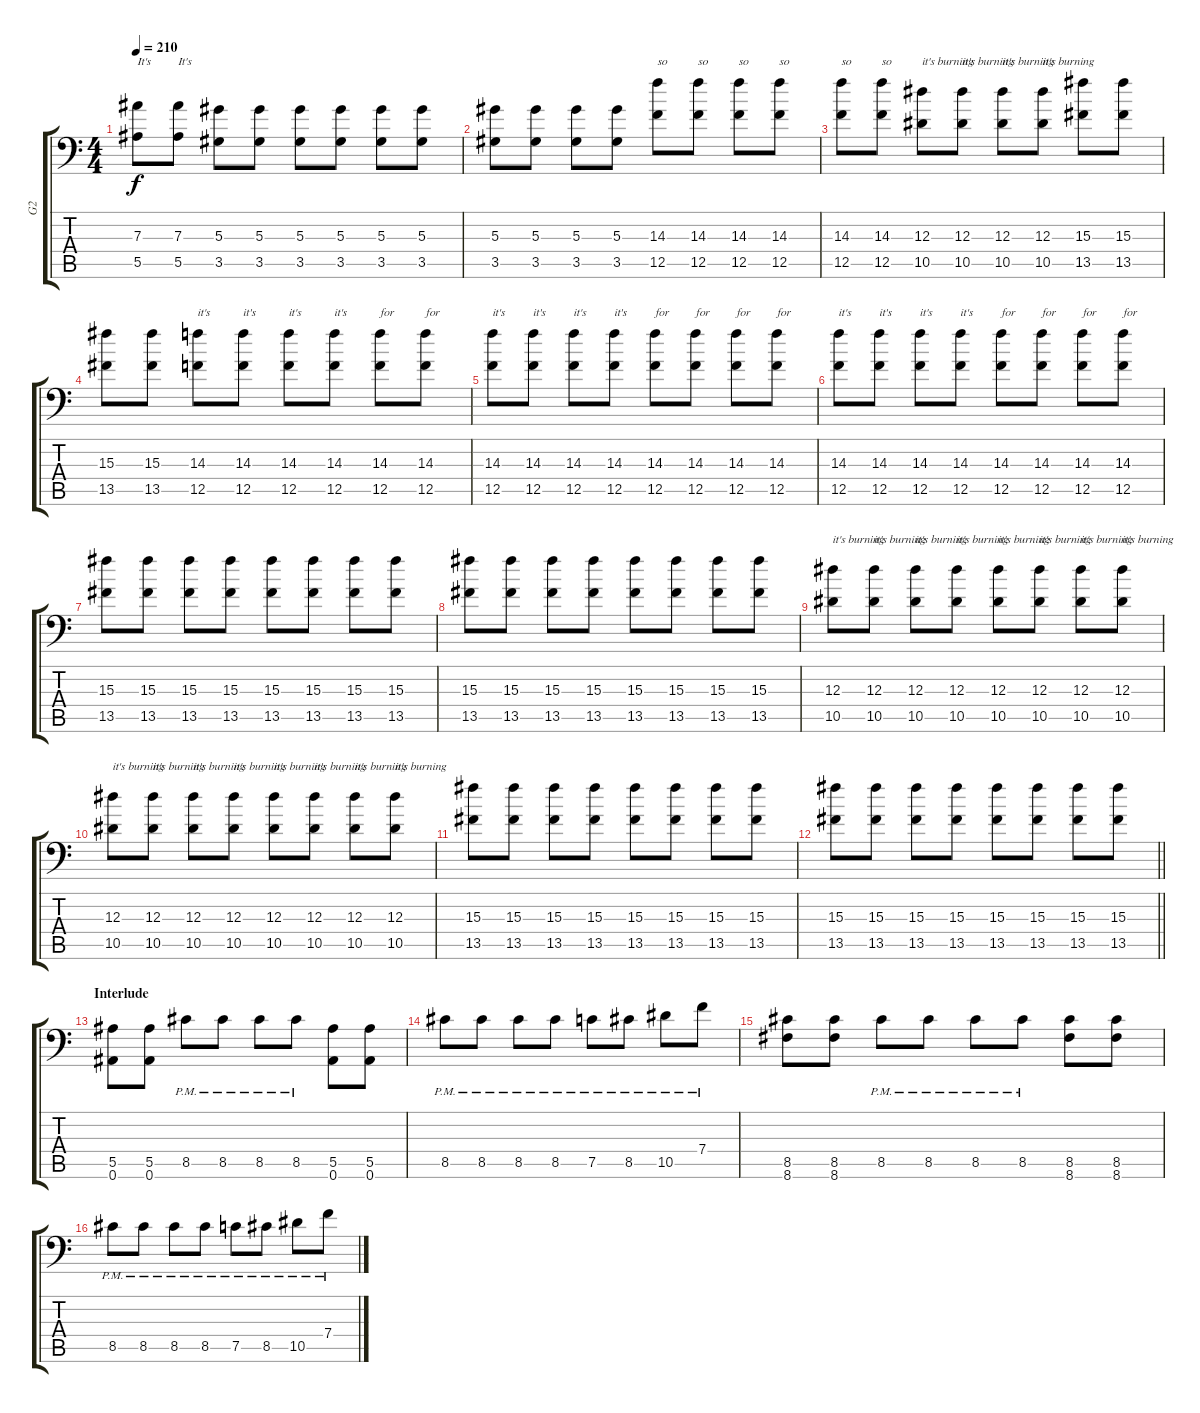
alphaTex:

\track ("G2" "G2") {solo instrument distortionguitar}
\staff {score tabs}
\tuning (C4 G3 Eb3 Bb2 F2 Bb1) {hide}
\ts (4 4)
\tempo 210
\clef f4
\ks c
(7.3 5.5).8{txt "It's" dy f} (7.3 5.5).8{txt "It's"} (5.3 3.5).8 (5.3 3.5).8 (5.3 3.5).8 (5.3 3.5).8 (5.3 3.5).8 (5.3 3.5).8 |
(5.3 3.5).8 (5.3 3.5).8 (5.3 3.5).8 (5.3 3.5).8 (14.3 12.5).8{txt "so"} (14.3 12.5).8{txt "so"} (14.3 12.5).8{txt "so"} (14.3 12.5).8{txt "so"} |
(14.3 12.5).8{txt "so"} (14.3 12.5).8{txt "so"} (12.3 10.5).8{txt "it's burning"} (12.3 10.5).8{txt "it's burning"} (12.3 10.5).8{txt "it's burning"} (12.3 10.5).8{txt "it's burning"} (15.3 13.5).8 (15.3 13.5).8 |
(15.3 13.5).8 (15.3 13.5).8 (14.3 12.5).8{txt "it's "} (14.3 12.5).8{txt "it's "} (14.3 12.5).8{txt "it's "} (14.3 12.5).8{txt "it's "} (14.3 12.5).8{txt "for"} (14.3 12.5).8{txt "for"} |
(14.3 12.5).8{txt "it's "} (14.3 12.5).8{txt "it's "} (14.3 12.5).8{txt "it's "} (14.3 12.5).8{txt "it's "} (14.3 12.5).8{txt "for"} (14.3 12.5).8{txt "for"} (14.3 12.5).8{txt "for"} (14.3 12.5).8{txt "for"} |
(14.3 12.5).8{txt "it's "} (14.3 12.5).8{txt "it's "} (14.3 12.5).8{txt "it's "} (14.3 12.5).8{txt "it's "} (14.3 12.5).8{txt "for"} (14.3 12.5).8{txt "for"} (14.3 12.5).8{txt "for"} (14.3 12.5).8{txt "for"} |
(15.3 13.5).8 (15.3 13.5).8 (15.3 13.5).8 (15.3 13.5).8 (15.3 13.5).8 (15.3 13.5).8 (15.3 13.5).8 (15.3 13.5).8 |
(15.3 13.5).8 (15.3 13.5).8 (15.3 13.5).8 (15.3 13.5).8 (15.3 13.5).8 (15.3 13.5).8 (15.3 13.5).8 (15.3 13.5).8 |
(12.3 10.5).8{txt "it's burning"} (12.3 10.5).8{txt "it's burning"} (12.3 10.5).8{txt "it's burning"} (12.3 10.5).8{txt "it's burning"} (12.3 10.5).8{txt "it's burning"} (12.3 10.5).8{txt "it's burning"} (12.3 10.5).8{txt "it's burning"} (12.3 10.5).8{txt "it's burning"} |
(12.3 10.5).8{txt "it's burning"} (12.3 10.5).8{txt "it's burning"} (12.3 10.5).8{txt "it's burning"} (12.3 10.5).8{txt "it's burning"} (12.3 10.5).8{txt "it's burning"} (12.3 10.5).8{txt "it's burning"} (12.3 10.5).8{txt "it's burning"} (12.3 10.5).8{txt "it's burning"} |
(15.3 13.5).8 (15.3 13.5).8 (15.3 13.5).8 (15.3 13.5).8 (15.3 13.5).8 (15.3 13.5).8 (15.3 13.5).8 (15.3 13.5).8 |
\barLineRight lightlight
(15.3 13.5).8 (15.3 13.5).8 (15.3 13.5).8 (15.3 13.5).8 (15.3 13.5).8 (15.3 13.5).8 (15.3 13.5).8 (15.3 13.5).8 |
\section ("" "Interlude")
(5.5 0.6).8 (5.5 0.6).8 8.5{pm}.8 8.5{pm}.8 8.5{pm}.8 8.5{pm}.8 (5.5 0.6).8 (5.5 0.6).8 |
8.5{pm}.8 8.5{pm}.8 8.5{pm}.8 8.5{pm}.8 7.5{pm}.8 8.5{pm}.8 10.5{pm}.8 7.4{pm}.8 |
(8.5 8.6).8 (8.5 8.6).8 8.5{pm}.8 8.5{pm}.8 8.5{pm}.8 8.5{pm}.8 (8.5 8.6).8 (8.5 8.6).8 |
8.5{pm}.8 8.5{pm}.8 8.5{pm}.8 8.5{pm}.8 7.5{pm}.8 8.5{pm}.8 10.5{pm}.8 7.4{pm}.8
